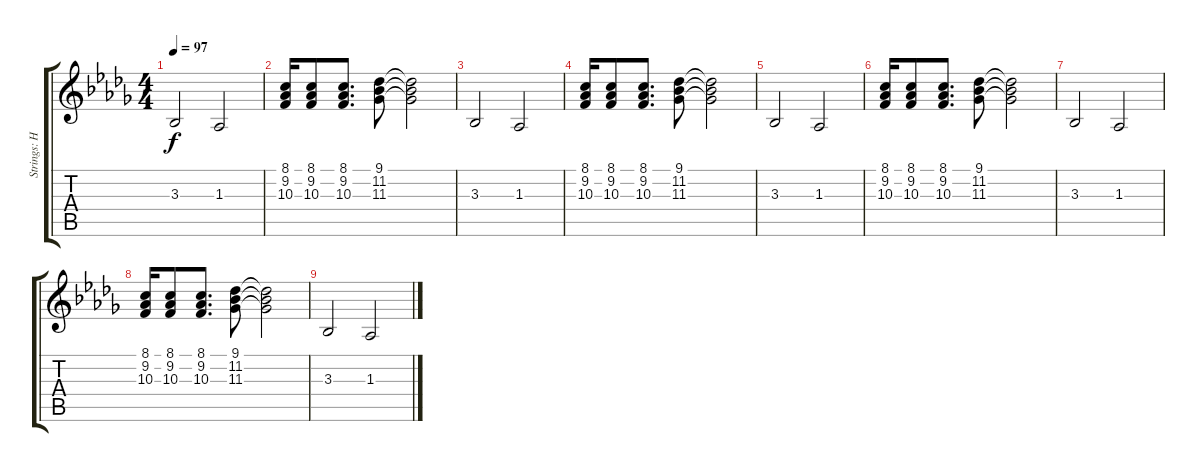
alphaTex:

\track ("Strings: Holly" "Strings: H") {instrument stringensemble1}
\staff {score tabs}
\tuning (E4 B3 G3 D3 A2 E2) {hide}
\ts (4 4)
\tempo 97
\clef g2
\ks db
3.3.2{dy f} 1.3.2 |
(8.1 9.2 10.3).16 (8.1 9.2 10.3).8 (8.1 9.2 10.3).8{d} (9.1 11.2 11.3).8 (9.1{t} 11.2{t} 11.3{t}).2 |
3.3.2 1.3.2 |
(8.1 9.2 10.3).16 (8.1 9.2 10.3).8 (8.1 9.2 10.3).8{d} (9.1 11.2 11.3).8 (9.1{t} 11.2{t} 11.3{t}).2 |
3.3.2 1.3.2 |
(8.1 9.2 10.3).16 (8.1 9.2 10.3).8 (8.1 9.2 10.3).8{d} (9.1 11.2 11.3).8 (9.1{t} 11.2{t} 11.3{t}).2 |
3.3.2 1.3.2 |
(8.1 9.2 10.3).16 (8.1 9.2 10.3).8 (8.1 9.2 10.3).8{d} (9.1 11.2 11.3).8 (9.1{t} 11.2{t} 11.3{t}).2 |
3.3.2 1.3.2
